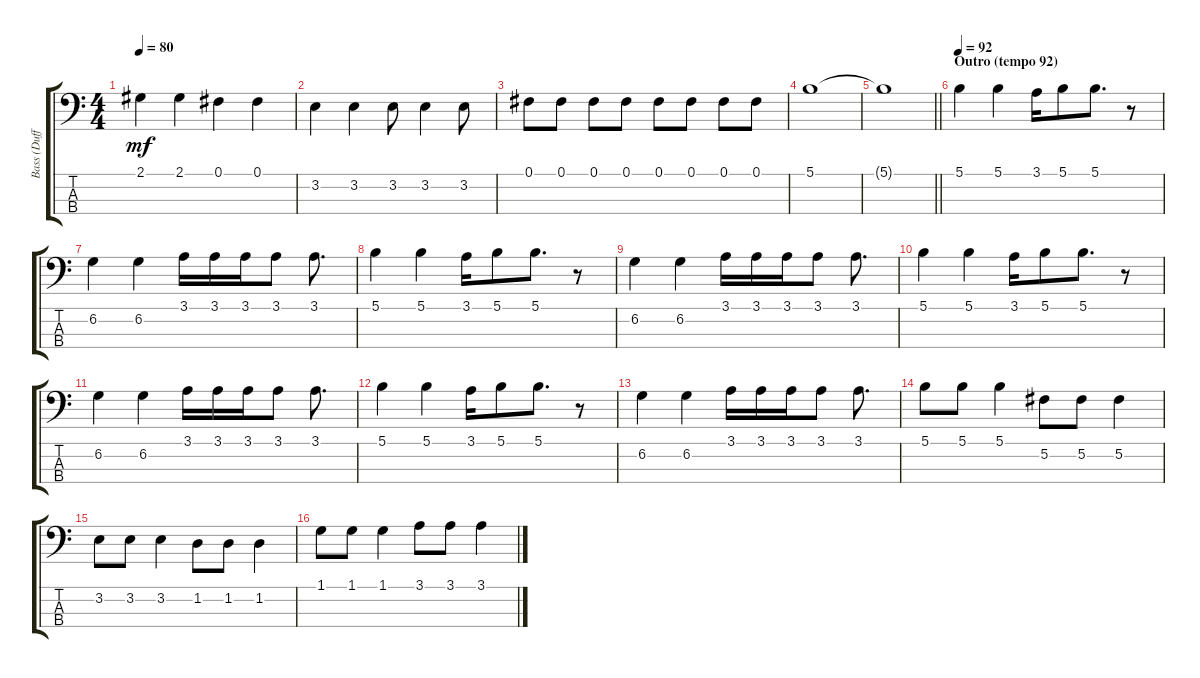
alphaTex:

\track ("Bass (Duff)" "Bass (Duff") {instrument electricbasspick}
\staff {score tabs}
\tuning (Gb2 Db2 Ab1 Eb1) {hide}
\ts (4 4)
\tempo 80
\clef f4
\ks c
2.1.4{dy mf} 2.1.4 0.1.4 0.1.4 |
3.2.4 3.2.4 3.2.8 3.2.4 3.2.8 |
0.1.8 0.1.8 0.1.8 0.1.8 0.1.8 0.1.8 0.1.8 0.1.8 |
5.1.1 |
\barLineRight lightlight
5.1{t}.1 |
\section ("" "Outro (tempo 92)")
\tempo 92
5.1.4 5.1.4 3.1.16 5.1.8 5.1.8{d} r.8 |
6.2.4 6.2.4 3.1.16 3.1.16 3.1.16 3.1.8 3.1.8{d} |
5.1.4 5.1.4 3.1.16 5.1.8 5.1.8{d} r.8 |
6.2.4 6.2.4 3.1.16 3.1.16 3.1.16 3.1.8 3.1.8{d} |
5.1.4 5.1.4 3.1.16 5.1.8 5.1.8{d} r.8 |
6.2.4 6.2.4 3.1.16 3.1.16 3.1.16 3.1.8 3.1.8{d} |
5.1.4 5.1.4 3.1.16 5.1.8 5.1.8{d} r.8 |
6.2.4 6.2.4 3.1.16 3.1.16 3.1.16 3.1.8 3.1.8{d} |
5.1.8 5.1.8 5.1.4 5.2.8 5.2.8 5.2.4 |
3.2.8 3.2.8 3.2.4 1.2.8 1.2.8 1.2.4 |
1.1.8 1.1.8 1.1.4 3.1.8 3.1.8 3.1.4
